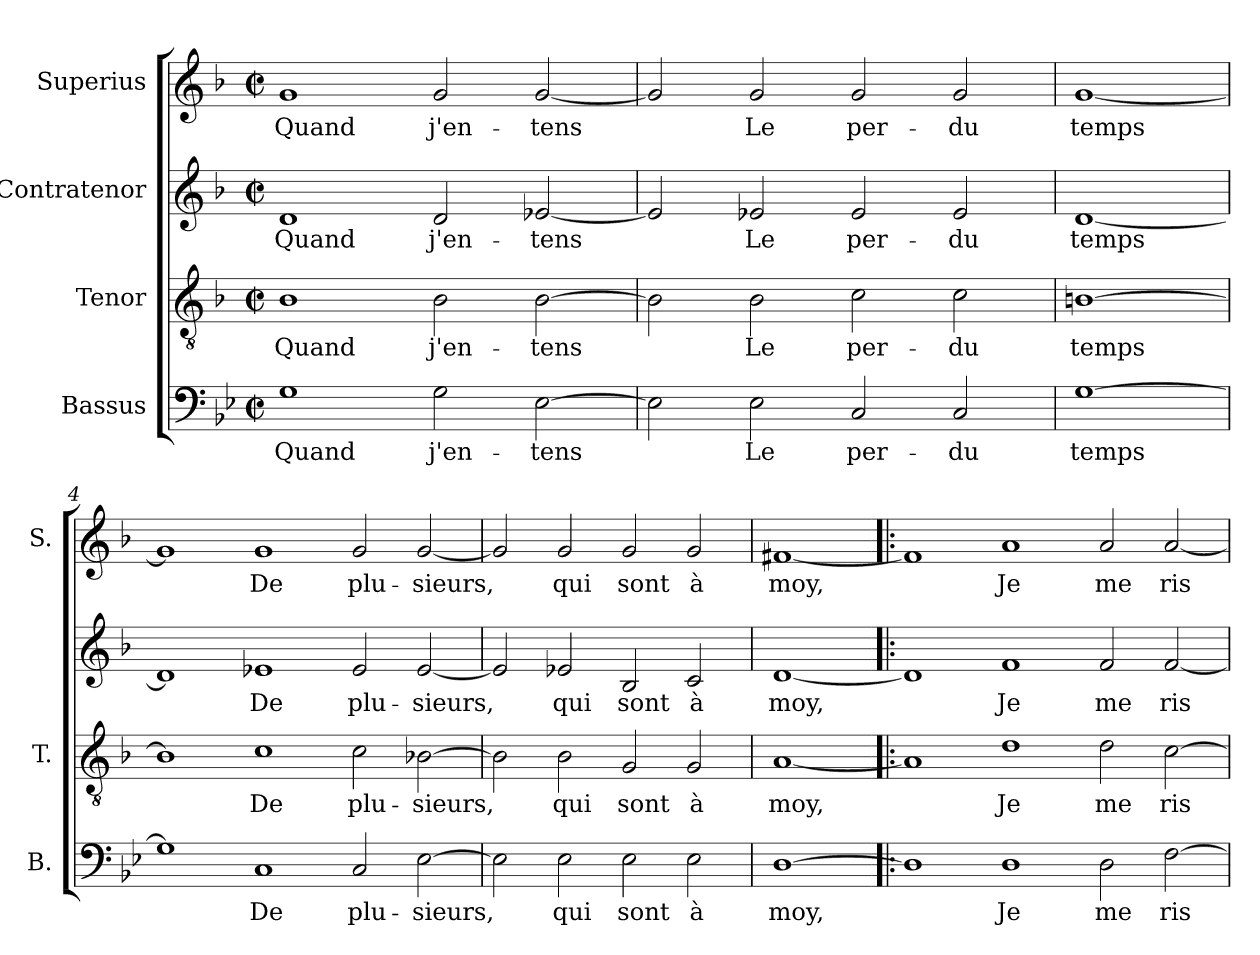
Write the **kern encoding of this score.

**kern	**text	**kern	**text	**kern	**text	**kern	**text
*part4	*part4	*part3	*part3	*part2	*part2	*part1	*part1
*staff4	*staff4	*staff3	*staff3	*staff2	*staff2	*staff1	*staff1
*I"Bassus	*	*I"Tenor	*	*I"Contratenor	*	*I"Superius	*
*I'B.	*	*I'T.	*	*	*	*I'S.	*
*clefF4	*	*clefGv2	*	*clefG2	*	*clefG2	*
*k[b-e-]	*	*k[b-]	*	*k[b-]	*	*k[b-]	*
*B-:	*	*F:	*	*F:	*	*F:	*
*M2/2	*	*M2/2	*	*M2/2	*	*M2/2	*
*met(c|)	*	*met(c|)	*	*met(c|)	*	*met(c|)	*
=1	=1	=1	=1	=1	=1	=1	=1
1G\	Quand	1B-\	Quand	1d/	Quand	1g/	Quand
2G\	j'en-	2B-\	j'en-	2d/	j'en-	2g/	j'en-
[2E-\	-tens	[2B-\	-tens	[2e-X/	-tens	[2g/	-tens
=2	=2	=2	=2	=2	=2	=2	=2
2E-\]	.	2B-\]	.	2e-/]	.	2g/]	.
2E-\	Le	2B-\	Le	2e-X/	Le	2g/	Le
2C/	per-	2c\	per-	2e-/	per-	2g/	per-
2C/	-du	2c\	-du	2e-/	-du	2g/	-du
=3	=3	=3	=3	=3	=3	=3	=3
[1G\	temps	[1Bn\	temps	[1d/	temps	[1g/	temps
=4	=4	=4	=4	=4	=4	=4	=4
1G\]	.	1B\]	.	1d/]	.	1g/]	.
1C/	De	1c\	De	1e-X/	De	1g/	De
2C/	plu-	2c\	plu-	2e-/	plu-	2g/	plu-
[2E-\	-sieurs,	[2B-\	-sieurs,	[2e-/	-sieurs,	[2g/	-sieurs,
=5	=5	=5	=5	=5	=5	=5	=5
2E-\]	.	2B-\]	.	2e-/]	.	2g/]	.
2E-\	qui	2B-\	qui	2e-X/	qui	2g/	qui
2E-\	sont	2G/	sont	2B-/	sont	2g/	sont
2E-\	à	2G/	à	2c/	à	2g/	à
=6	=6	=6	=6	=6	=6	=6	=6
[1D\	moy,	[1A/	moy,	[1d/	moy,	[1f#X/	moy,
!!LO:LB:g=z
=7!|:	=7!|:	=7!|:	=7!|:	=7!|:	=7!|:	=7!|:	=7!|:
1D\]	.	1A/]	.	1d/]	.	1f#/]	.
1D\	Je	1d\	Je	1f/	Je	1a/	Je
2D\	me	2d\	me	2f/	me	2a/	me
[2F\	ris	[2c\	ris	[2f/	ris	[2a/	ris
=	=	=	=	=	=	=	=
*-	*-	*-	*-	*-	*-	*-	*-
